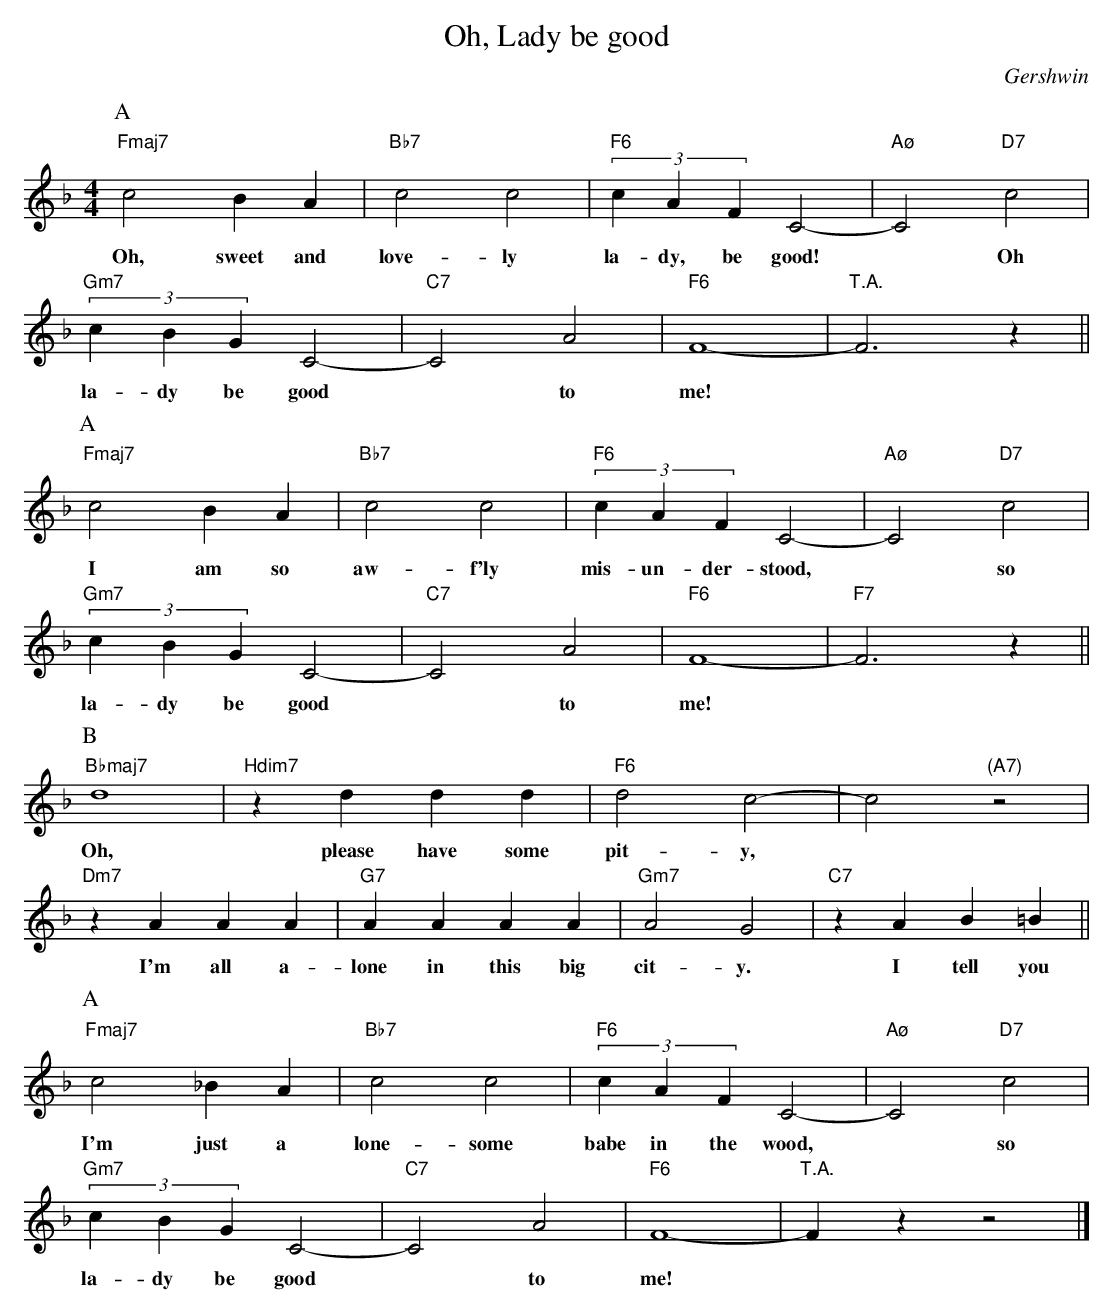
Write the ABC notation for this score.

X:1
T: Oh, Lady be good
C:Gershwin
M:4/4
L:1/4
K:F
P: A
"Fmaj7"c2BA | "Bb7"c2c2 | "F6"(3cAF C2- | "Aø"C2"D7"c2 |
w:Oh, sweet and love-ly la-dy, be good!* Oh
"Gm7"(3cBG C2- | "C7"C2A2 | "F6"F4- | "T.A."F3z ||
w:la-dy be good* to me!*
P: A
"Fmaj7"c2BA | "Bb7"c2c2 | "F6"(3cAF C2- | "Aø"C2"D7"c2 |
w:I am so aw-f'ly mis-un-der-stood,* so
"Gm7"(3cBG C2- | "C7"C2A2 | "F6"F4- | "F7"F3z ||
w:la-dy be good* to me!*
P: B
"Bbmaj7"d4 | "Hdim7"zddd | "F6"d2c2- | c2"(A7)"z2 |
w:Oh, please have some pit-y,*
"Dm7"zAAA | "G7"AAAA | "Gm7"A2G2 | "C7"zAB=B ||
w:I'm all a-lone in this big cit-y. I tell you
P: A
"Fmaj7"c2_BA | "Bb7"c2c2 | "F6"(3cAF C2- | "Aø"C2"D7"c2 |
w:I'm just a lone-some babe in the wood,* so
"Gm7"(3cBG C2- | "C7"C2A2 | "F6"F4- | "T.A."Fzz2 |]
w:la-dy be good* to me!*
